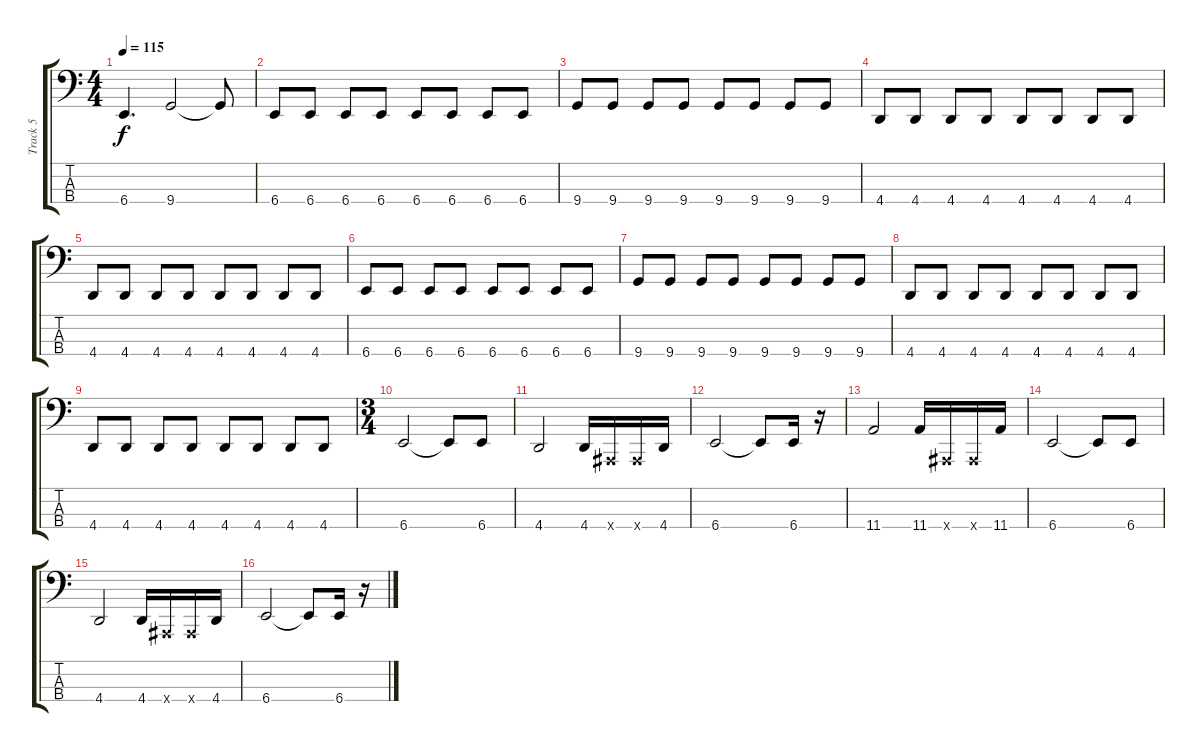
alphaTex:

\track ("Track 5" "Track 5") {instrument electricbassfinger}
\staff {score tabs}
\tuning (Eb2 Bb1 F1 Bb0) {hide}
\ts (4 4)
\tempo 115
\clef f4
\ks c
6.4.4{d dy f} 9.4.2 9.4{t}.8 |
6.4.8 6.4.8 6.4.8 6.4.8 6.4.8 6.4.8 6.4.8 6.4.8 |
9.4.8 9.4.8 9.4.8 9.4.8 9.4.8 9.4.8 9.4.8 9.4.8 |
4.4.8 4.4.8 4.4.8 4.4.8 4.4.8 4.4.8 4.4.8 4.4.8 |
4.4.8 4.4.8 4.4.8 4.4.8 4.4.8 4.4.8 4.4.8 4.4.8 |
6.4.8 6.4.8 6.4.8 6.4.8 6.4.8 6.4.8 6.4.8 6.4.8 |
9.4.8 9.4.8 9.4.8 9.4.8 9.4.8 9.4.8 9.4.8 9.4.8 |
4.4.8 4.4.8 4.4.8 4.4.8 4.4.8 4.4.8 4.4.8 4.4.8 |
4.4.8 4.4.8 4.4.8 4.4.8 4.4.8 4.4.8 4.4.8 4.4.8 |
\ts (3 4)
6.4.2 6.4{t}.8 6.4.8 |
4.4.2 4.4.16 0.4{x}.16 0.4{x}.16 4.4.16 |
6.4.2 6.4{t}.8 6.4.16 r.16 |
11.4.2 11.4.16 0.4{x}.16 0.4{x}.16 11.4.16 |
6.4.2 6.4{t}.8 6.4.8 |
4.4.2 4.4.16 0.4{x}.16 0.4{x}.16 4.4.16 |
6.4.2 6.4{t}.8 6.4.16 r.16
